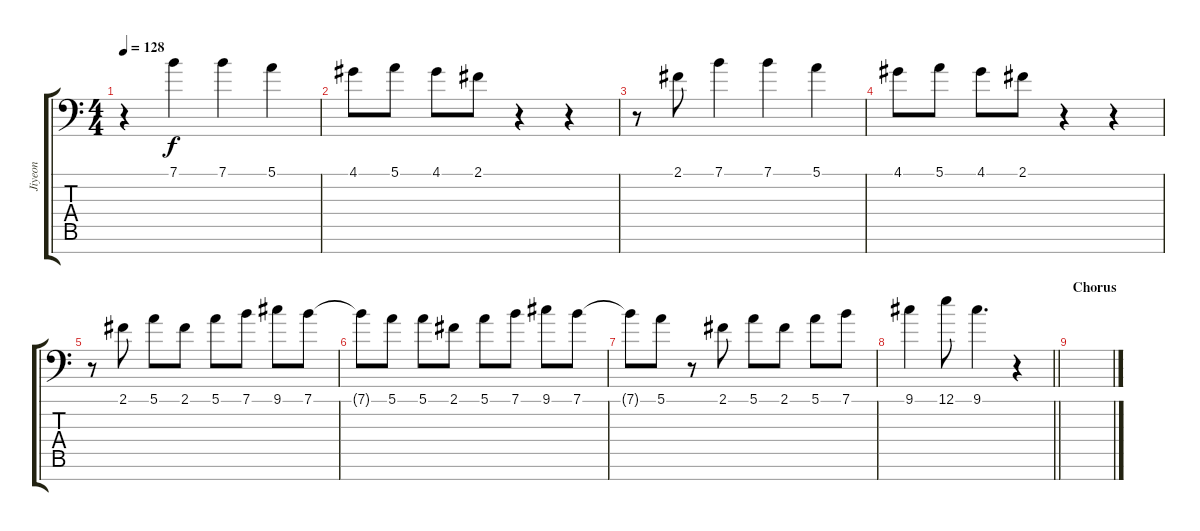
\track ("Jiyeon" "Jiyeon") {instrument clarinet}
\staff {score tabs}
\tuning (E4 B3 G3 D3 A2 E2 C-1) {hide}
\ts (4 4)
\tempo 128
\clef f4
\ks c
r.4{dy f} 7.1.4 7.1.4 5.1.4 |
4.1.8 5.1.8 4.1.8 2.1.8 r.4 r.4 |
r.8 2.1.8 7.1.4 7.1.4 5.1.4 |
4.1.8 5.1.8 4.1.8 2.1.8 r.4 r.4 |
r.8 2.1.8 5.1.8 2.1.8 5.1.8 7.1.8 9.1.8 7.1.8 |
7.1{t}.8 5.1.8 5.1.8 2.1.8 5.1.8 7.1.8 9.1.8 7.1.8 |
7.1{t}.8 5.1.8 r.8 2.1.8 5.1.8 2.1.8 5.1.8 7.1.8 |
\barLineRight lightlight
9.1.4 12.1.8 9.1.4{d} r.4 |
\section ("" "Chorus")
